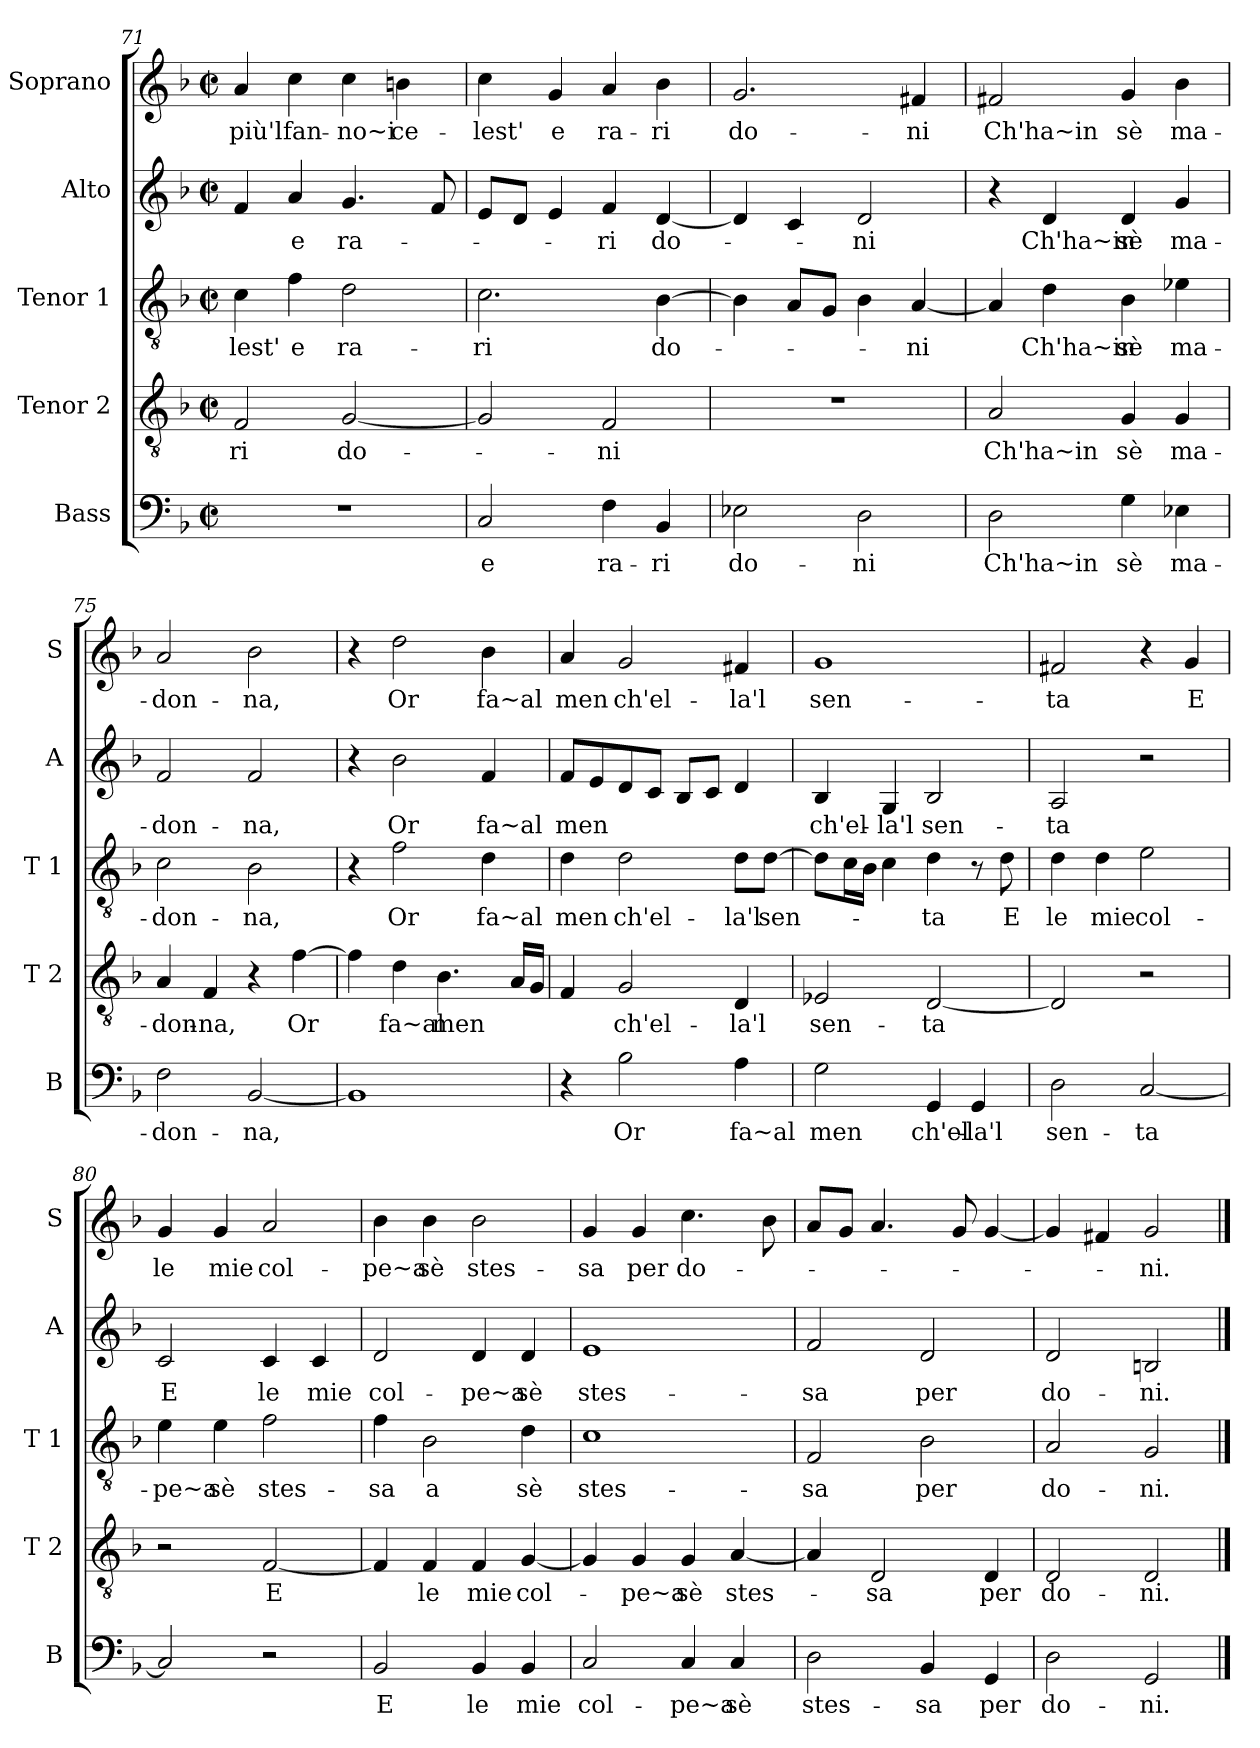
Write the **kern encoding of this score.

**kern	**text	**kern	**text	**kern	**text	**kern	**text	**kern	**text
*part5	*part5	*part4	*part4	*part3	*part3	*part2	*part2	*part1	*part1
*staff5	*staff5	*staff4	*staff4	*staff3	*staff3	*staff2	*staff2	*staff1	*staff1
*I"Bass	*	*I"Tenor 2	*	*I"Tenor 1	*	*I"Alto	*	*I"Soprano	*
*I'B	*	*I'T 2	*	*I'T 1	*	*I'A	*	*I'S	*
*clefF4	*	*clefGv2	*	*clefGv2	*	*clefG2	*	*clefG2	*
*k[b-]	*	*k[b-]	*	*k[b-]	*	*k[b-]	*	*k[b-]	*
*F:	*	*F:	*	*F:	*	*F:	*	*F:	*
*M2/2	*	*M2/2	*	*M2/2	*	*M2/2	*	*M2/2	*
*met(c|)	*	*met(c|)	*	*met(c|)	*	*met(c|)	*	*met(c|)	*
=71	=71	=71	=71	=71	=71	=71	=71	=71	=71
1r	.	2F/	-ri	4c\	-lest'	4f/	.	4a/	più'l
.	.	.	.	4f\	e	4a/	e	4cc\	fan-
.	.	[2G/	do-	2d\	ra-	4.g/	ra-	4cc\	-no~i
.	.	.	.	.	.	.	.	4bn\	ce-
.	.	.	.	.	.	8f/	.	.	.
=72	=72	=72	=72	=72	=72	=72	=72	=72	=72
2C/	e	2G/]	.	2.c\	-ri	8e/L	.	4cc\	-lest'
.	.	.	.	.	.	8d/J	.	.	.
.	.	.	.	.	.	4e/	.	4g/	e
4F\	ra-	2F/	-ni	.	.	4f/	-ri	4a/	ra-
4BB-/	-ri	.	.	[4B-\	do-	[4d/	do-	4b-\	-ri
=73	=73	=73	=73	=73	=73	=73	=73	=73	=73
2E-X\	do-	1r	.	4B-\]	.	4d/]	.	2.g/	do-
.	.	.	.	8A/L	.	4c/	.	.	.
.	.	.	.	8G/J	.	.	.	.	.
2D\	-ni	.	.	4B-\	.	2d/	-ni	.	.
.	.	.	.	[4A/	-ni	.	.	4f#X/	-ni
!!LO:LB:g=z
=74	=74	=74	=74	=74	=74	=74	=74	=74	=74
2D\	Ch'ha~in	2A/	Ch'ha~in	4A/]	.	4r	.	2f#X/	Ch'ha~in
.	.	.	.	4d\	Ch'ha~in	4d/	Ch'ha~in	.	.
4G\	sè	4G/	sè	4B-\	sè	4d/	sè	4g/	sè
4E-X\	ma-	4G/	ma-	4e-X\	ma-	4g/	ma-	4b-\	ma-
=75	=75	=75	=75	=75	=75	=75	=75	=75	=75
2F\	-don-	4A/	-don-	2c\	-don-	2f/	-don-	2a/	-don-
.	.	4F/	-na,	.	.	.	.	.	.
[2BB-/	-na,	4r	.	2B-\	-na,	2f/	-na,	2b-\	-na,
.	.	[4f\	Or	.	.	.	.	.	.
=76	=76	=76	=76	=76	=76	=76	=76	=76	=76
1BB-]	.	4f\]	.	4r	.	4r	.	4r	.
.	.	4d\	fa~al	2f\	Or	2b-\	Or	2dd\	Or
.	.	4.B-\	men	.	.	.	.	.	.
.	.	.	.	4d\	fa~al	4f/	fa~al	4b-\	fa~al
.	.	16A/LL	.	.	.	.	.	.	.
.	.	16G/JJ	.	.	.	.	.	.	.
=77	=77	=77	=77	=77	=77	=77	=77	=77	=77
4r	.	4F/	.	4d\	men	8f/L	men	4a/	men
.	.	.	.	.	.	8e/	.	.	.
2B-\	Or	2G/	ch'el-	2d\	ch'el-	8d/	.	2g/	ch'el-
.	.	.	.	.	.	8c/J	.	.	.
.	.	.	.	.	.	8B-/L	.	.	.
.	.	.	.	.	.	8c/J	.	.	.
4A\	fa~al	4D/	-la'l	8d\L	-la'l	4d/	.	4f#X/	-la'l
.	.	.	.	[8d\J	sen-	.	.	.	.
!!LO:PB:g=z
=78	=78	=78	=78	=78	=78	=78	=78	=78	=78
2G\	men	2E-X/	sen-	8d\L]	.	4B-/	ch'el-	1g	sen-
.	.	.	.	16c\L	.	.	.	.	.
.	.	.	.	16B-\JJ	.	.	.	.	.
.	.	.	.	4c\	.	4G/	-la'l	.	.
4GG/	ch'el-	[2D/	-ta	4d\	-ta	2B-/	sen-	.	.
4GG/	-la'l	.	.	8r	.	.	.	.	.
.	.	.	.	8d\	E	.	.	.	.
=79	=79	=79	=79	=79	=79	=79	=79	=79	=79
2D\	sen-	2D/]	.	4d\	le	2A/	-ta	2f#X/	-ta
.	.	.	.	4d\	mie	.	.	.	.
[2C/	-ta	2r	.	2e\	col-	2r	.	4r	.
.	.	.	.	.	.	.	.	4g/	E
=80	=80	=80	=80	=80	=80	=80	=80	=80	=80
2C/]	.	2r	.	4e\	-pe~a	2c/	E	4g/	le
.	.	.	.	4e\	sè	.	.	4g/	mie
2r	.	[2F/	E	2f\	stes-	4c/	le	2a/	col-
.	.	.	.	.	.	4c/	mie	.	.
=81	=81	=81	=81	=81	=81	=81	=81	=81	=81
2BB-/	E	4F/]	.	4f\	-sa	2d/	col-	4b-\	-pe~a
.	.	4F/	le	2B-\	a	.	.	4b-\	sè
4BB-/	le	4F/	mie	.	.	4d/	-pe~a	2b-\	stes-
4BB-/	mie	[4G/	col-	4d\	sè	4d/	sè	.	.
=82	=82	=82	=82	=82	=82	=82	=82	=82	=82
2C/	col-	4G/]	.	1c	stes-	1e	stes-	4g/	-sa
.	.	4G/	-pe~a	.	.	.	.	4g/	per
4C/	-pe~a	4G/	sè	.	.	.	.	4.cc\	do-
4C/	sè	[4A/	stes-	.	.	.	.	.	.
.	.	.	.	.	.	.	.	8b-\	.
!!LO:LB:g=z
=83	=83	=83	=83	=83	=83	=83	=83	=83	=83
2D\	stes-	4A/]	.	2F/	-sa	2f/	-sa	8a/L	.
.	.	.	.	.	.	.	.	8g/J	.
.	.	2D/	-sa	.	.	.	.	4.a/	.
4BB-/	-sa	.	.	2B-\	per	2d/	per	.	.
.	.	.	.	.	.	.	.	8g/	.
4GG/	per	4D/	per	.	.	.	.	[4g/	.
=84	=84	=84	=84	=84	=84	=84	=84	=84	=84
2D\	do-	2D/	do-	2A/	do-	2d/	do-	4g/]	.
.	.	.	.	.	.	.	.	4f#X/	.
2GG/	-ni.	2D/	-ni.	2G/	-ni.	2Bn/	-ni.	2g/	-ni.
==	==	==	==	==	==	==	==	==	==
*-	*-	*-	*-	*-	*-	*-	*-	*-	*-
